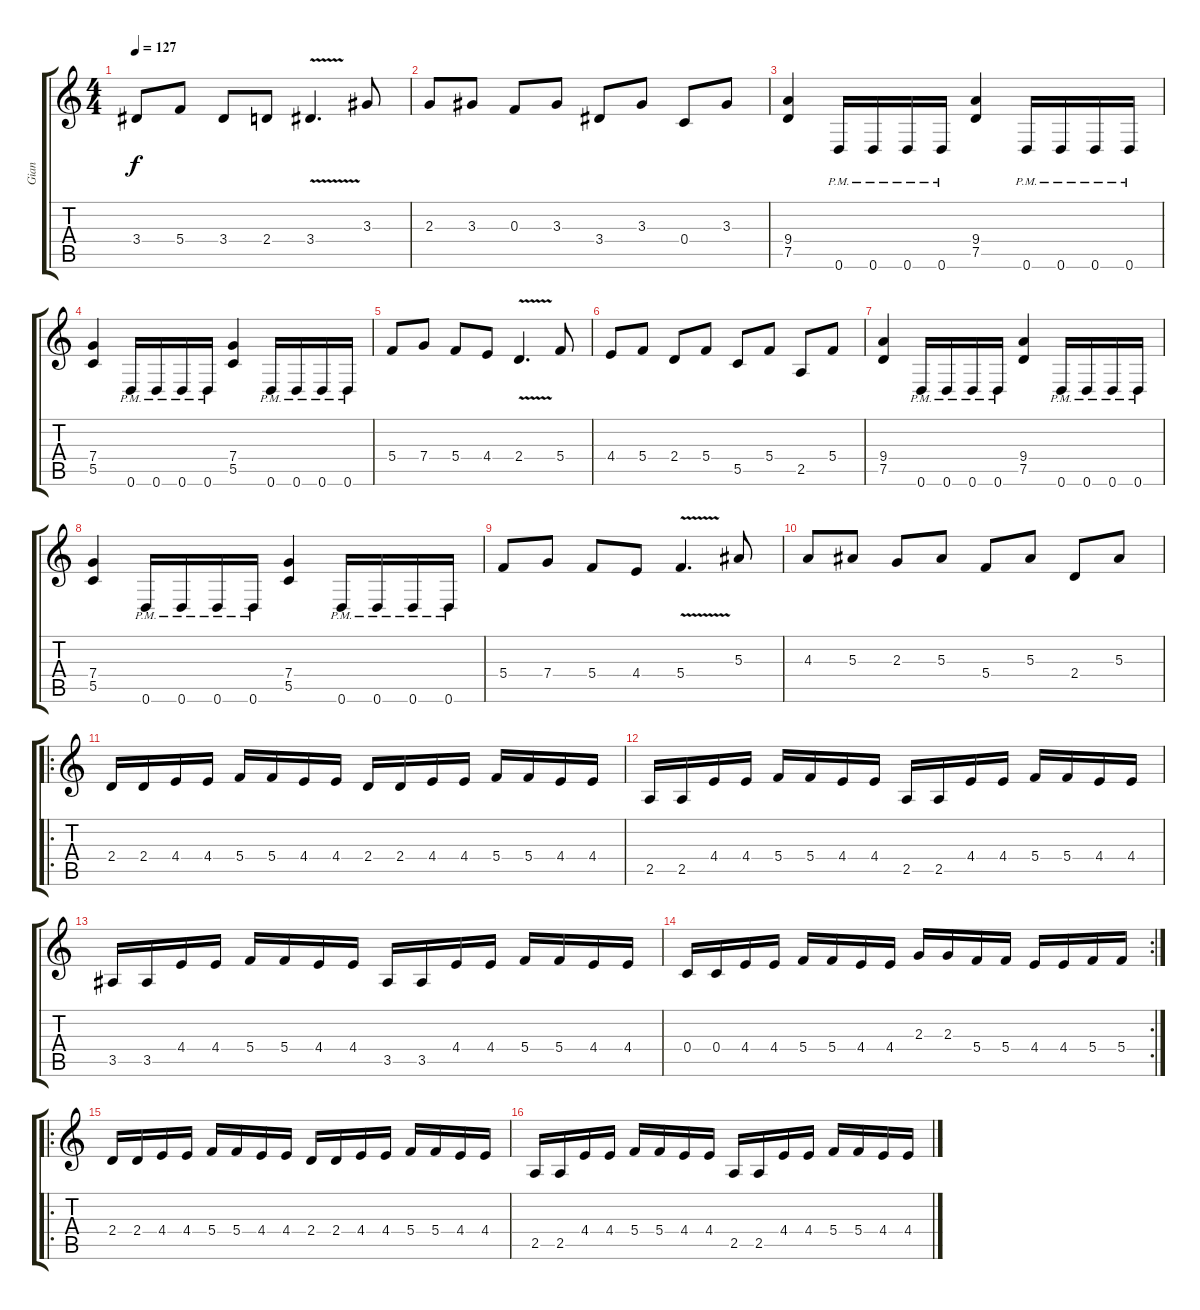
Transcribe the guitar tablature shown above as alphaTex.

\track ("Gian" "Gian") {instrument distortionguitar}
\staff {score tabs}
\tuning (D4 A3 F3 C3 G2 D2) {hide}
\ts (4 4)
\tempo 127
\clef g2
\ks c
3.4.8{dy f} 5.4.8 3.4.8 2.4.8 3.4{v}.4{d} 3.3.8 |
2.3.8 3.3.8 0.3.8 3.3.8 3.4.8 3.3.8 0.4.8 3.3.8 |
(9.4 7.5).4 0.6{pm}.16 0.6{pm}.16 0.6{pm}.16 0.6{pm}.16 (9.4 7.5).4 0.6{pm}.16 0.6{pm}.16 0.6{pm}.16 0.6{pm}.16 |
(7.4 5.5).4 0.6{pm}.16 0.6{pm}.16 0.6{pm}.16 0.6{pm}.16 (7.4 5.5).4 0.6{pm}.16 0.6{pm}.16 0.6{pm}.16 0.6{pm}.16 |
5.4.8 7.4.8 5.4.8 4.4.8 2.4{v}.4{d} 5.4.8 |
4.4.8 5.4.8 2.4.8 5.4.8 5.5.8 5.4.8 2.5.8 5.4.8 |
(9.4 7.5).4 0.6{pm}.16 0.6{pm}.16 0.6{pm}.16 0.6{pm}.16 (9.4 7.5).4 0.6{pm}.16 0.6{pm}.16 0.6{pm}.16 0.6{pm}.16 |
(7.4 5.5).4 0.6{pm}.16 0.6{pm}.16 0.6{pm}.16 0.6{pm}.16 (7.4 5.5).4 0.6{pm}.16 0.6{pm}.16 0.6{pm}.16 0.6{pm}.16 |
5.4.8 7.4.8 5.4.8 4.4.8 5.4{v}.4{d} 5.3.8 |
4.3.8 5.3.8 2.3.8 5.3.8 5.4.8 5.3.8 2.4.8 5.3.8 |
\ro
2.4.16 2.4.16 4.4.16 4.4.16 5.4.16 5.4.16 4.4.16 4.4.16 2.4.16 2.4.16 4.4.16 4.4.16 5.4.16 5.4.16 4.4.16 4.4.16 |
2.5.16 2.5.16 4.4.16 4.4.16 5.4.16 5.4.16 4.4.16 4.4.16 2.5.16 2.5.16 4.4.16 4.4.16 5.4.16 5.4.16 4.4.16 4.4.16 |
3.5.16 3.5.16 4.4.16 4.4.16 5.4.16 5.4.16 4.4.16 4.4.16 3.5.16 3.5.16 4.4.16 4.4.16 5.4.16 5.4.16 4.4.16 4.4.16 |
\rc 2
0.4.16 0.4.16 4.4.16 4.4.16 5.4.16 5.4.16 4.4.16 4.4.16 2.3.16 2.3.16 5.4.16 5.4.16 4.4.16 4.4.16 5.4.16 5.4.16 |
\ro
2.4.16 2.4.16 4.4.16 4.4.16 5.4.16 5.4.16 4.4.16 4.4.16 2.4.16 2.4.16 4.4.16 4.4.16 5.4.16 5.4.16 4.4.16 4.4.16 |
2.5.16 2.5.16 4.4.16 4.4.16 5.4.16 5.4.16 4.4.16 4.4.16 2.5.16 2.5.16 4.4.16 4.4.16 5.4.16 5.4.16 4.4.16 4.4.16
